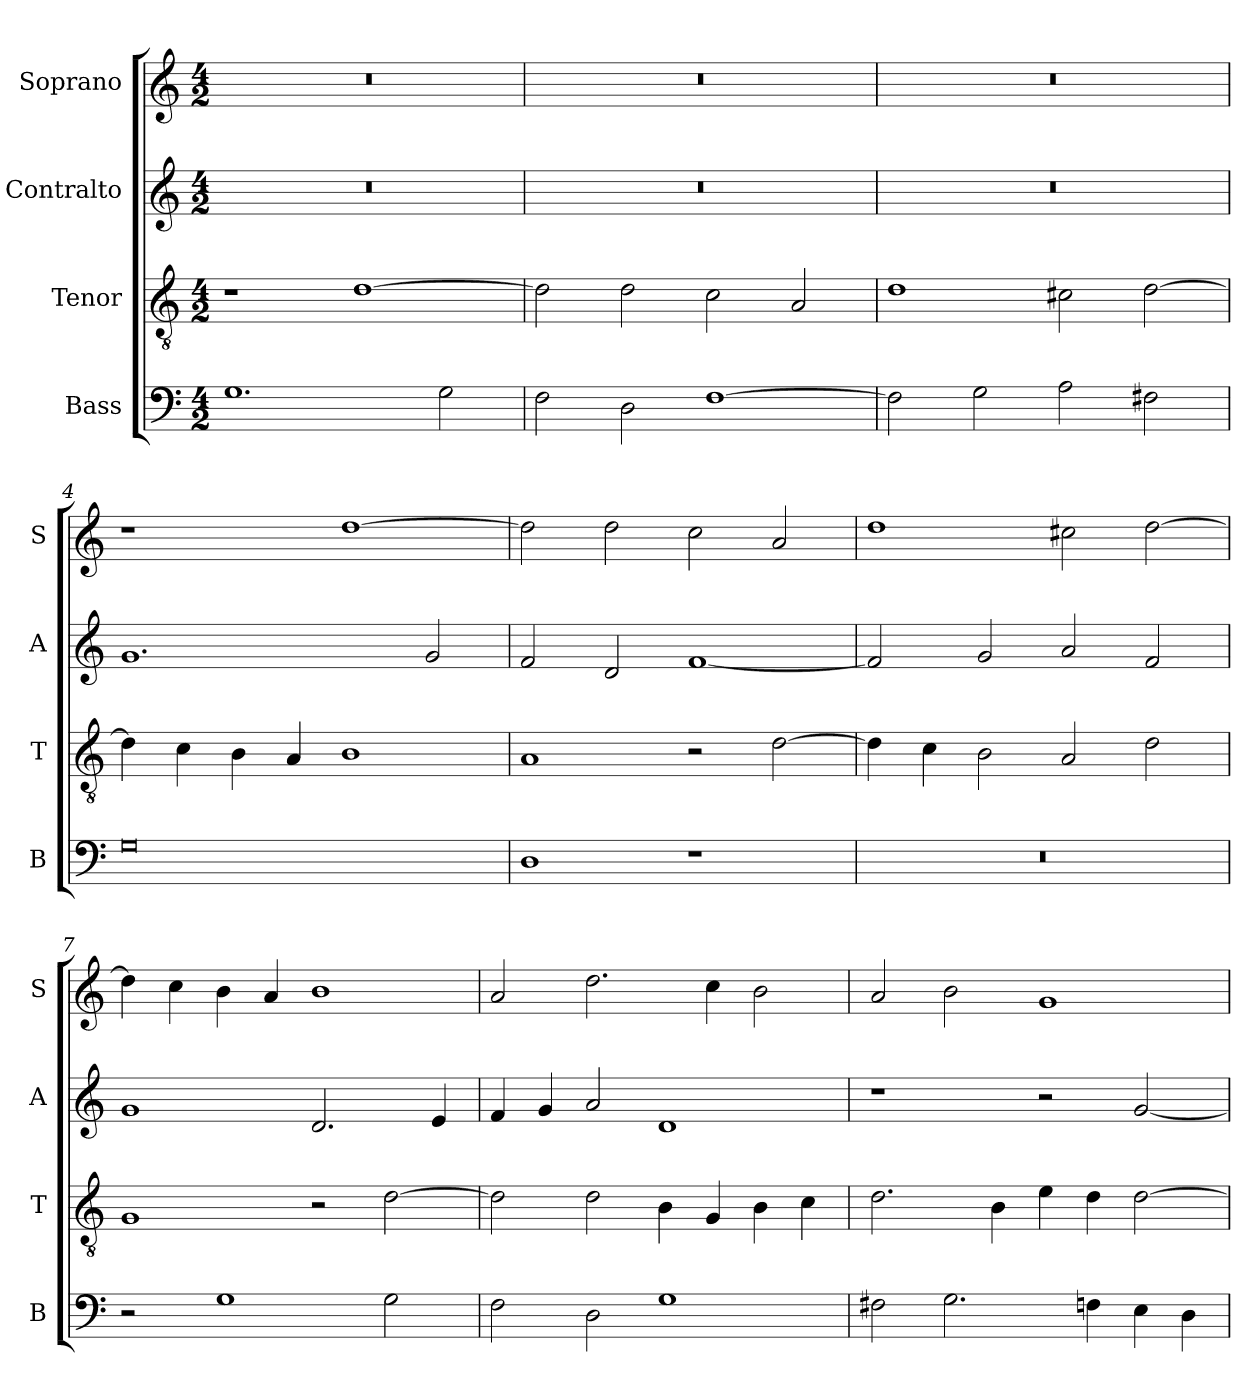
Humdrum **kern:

**kern	**kern	**kern	**kern
*part4	*part3	*part2	*part1
*staff4	*staff3	*staff2	*staff1
*I"Bass	*I"Tenor	*I"Contralto	*I"Soprano
*I'B	*I'T	*I'A	*I'S
*clefF4	*clefGv2	*clefG2	*clefG2
*k[]	*k[]	*k[]	*k[]
*D:dor	*D:dor	*D:dor	*D:dor
*M4/2	*M4/2	*M4/2	*M4/2
=1	=1	=1	=1
1.G	1r	0r	0r
.	[1d	.	.
2G	.	.	.
=2	=2	=2	=2
2F	2d]	0r	0r
2D	2d	.	.
[1F	2c	.	.
.	2A	.	.
=3	=3	=3	=3
2F]	1d	0r	0r
2G	.	.	.
2A	2c#X	.	.
2F#X	[2d	.	.
=4	=4	=4	=4
0G	4d]	1.g	1r
.	4c	.	.
.	4B	.	.
.	4A	.	.
.	1B	.	[1dd
.	.	2g	.
=5	=5	=5	=5
1D	1A	2f	2dd]
.	.	2d	2dd
1r	2r	[1f	2cc
.	[2d	.	2a
=6	=6	=6	=6
0r	4d]	2f]	1dd
.	4c	.	.
.	2B	2g	.
.	2A	2a	2cc#X
.	2d	2f	[2dd
=7	=7	=7	=7
2r	1G	1g	4dd]
.	.	.	4cc
1G	.	.	4b
.	.	.	4a
.	2r	2.d	1b
2G	[2d	.	.
.	.	4e	.
=8	=8	=8	=8
2F	2d]	4f	2a
.	.	4g	.
2D	2d	2a	2.dd
1G	4B	1d	.
.	4G	.	4cc
.	4B	.	2b
.	4c	.	.
=9	=9	=9	=9
2F#X	2.d	1r	2a
2.G	.	.	2b
.	4B	.	.
.	4e	2r	1g
4Fn	4d	.	.
4E	[2d	[2g	.
4D	.	.	.
=	=	=	=
*-	*-	*-	*-
